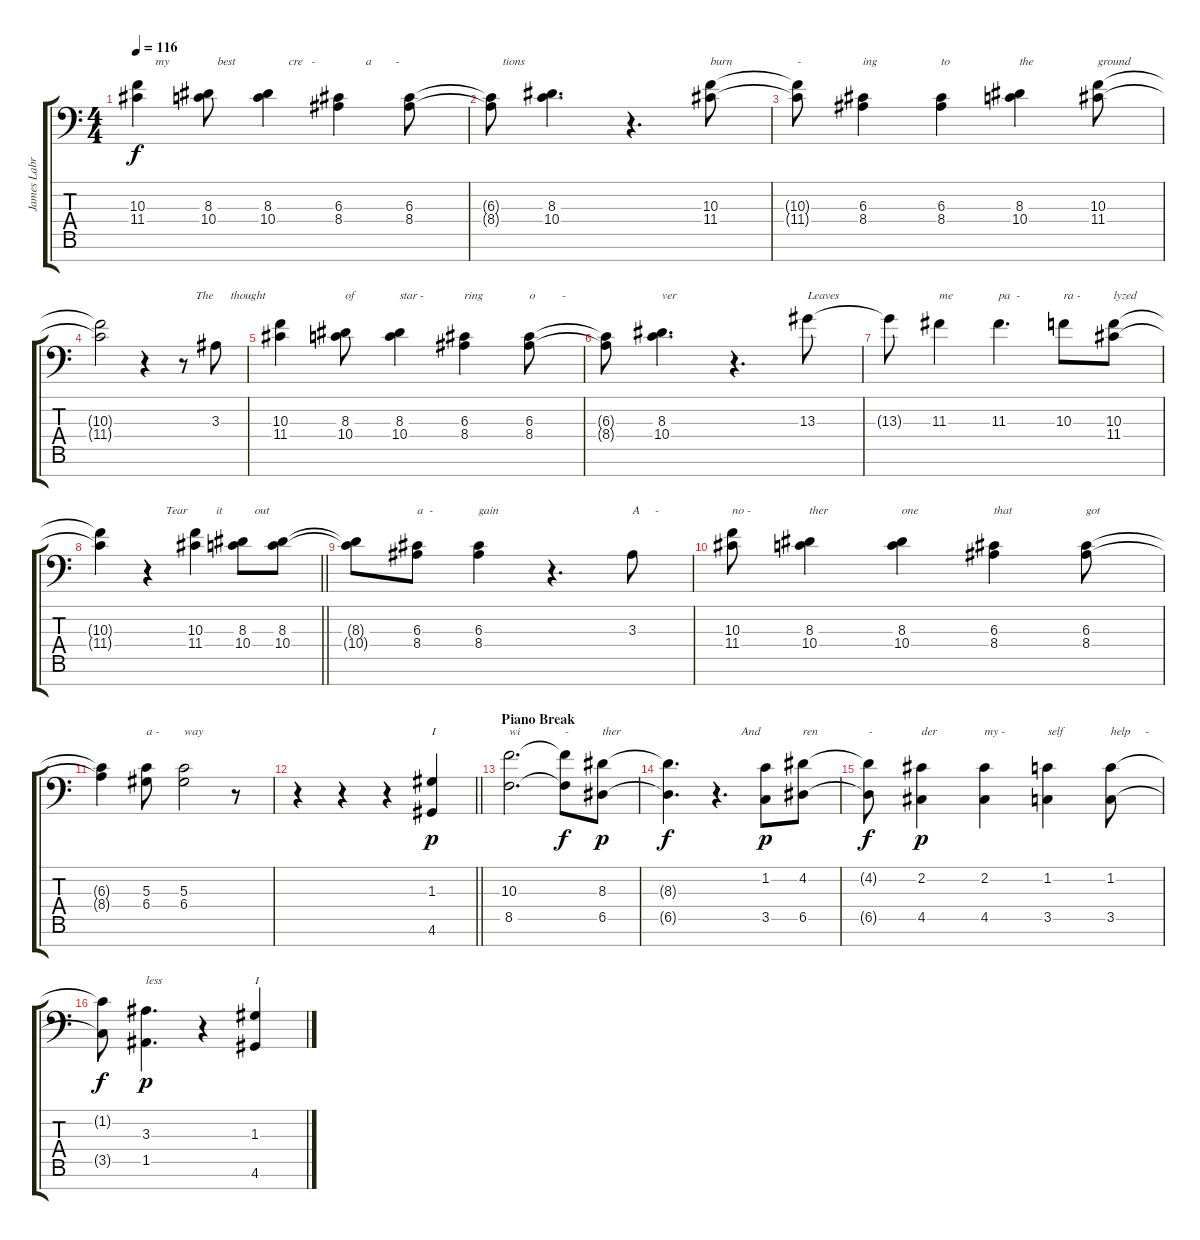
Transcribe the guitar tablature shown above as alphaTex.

\track ("James Labrie [Voices]" "James Labr") {instrument lead6voice}
\staff {score tabs}
\tuning (E4 B3 G3 D3 A2 E2 C-1) {hide}
\ts (4 4)
\tempo 116
\clef f4
\ks c
(10.3 11.4).4{txt "      my" dy f} (8.3 10.4).8{txt "   best"} (8.3 10.4).4{txt "       cre   -"} (6.3 8.4).4{txt "         a        -"} (6.3 8.4).8 |
(6.3{t} 8.4{t}).8{txt "    tions"} (8.3 10.4).4{d} r.4{d} (10.3 11.4).8{txt "burn"} |
(10.3{t} 11.4{t}).8{txt "-"} (6.3 8.4).4{txt "ing"} (6.3 8.4).4{txt "to"} (8.3 10.4).4{txt "the"} (10.3 11.4).8{txt "ground"} |
(10.3{t} 11.4{t}).2 r.4 r.8{txt "    The"} 3.3.8{txt "     thought"} |
(10.3 11.4).4 (8.3 10.4).8{txt "of"} (8.3 10.4).4{txt "star -"} (6.3 8.4).4{txt "ring"} (6.3 8.4).8{txt "o         -"} |
(6.3{t} 8.4{t}).8 (8.3 10.4).4{d txt "ver"} r.4{d} 13.3.8{txt "Leaves"} |
13.3{t}.8 11.3.4{txt "me"} 11.3.4{d txt "pa  -"} 10.3.8{txt "ra -"} (10.3 11.4).8{txt "lyzed"} |
\barLineRight lightlight
(10.3{t} 11.4{t}).4 r.4{txt "      Tear"} (10.3 11.4).4{txt "       it"} (8.3 10.4).8{txt "    out"} (8.3 10.4).8 |
(8.3{t} 10.4{t}).8 (6.3 8.4).8{txt "a  -"} (6.3 8.4).4{txt "gain"} r.4{d} 3.3.8{txt "A     -"} |
(10.3 11.4).8{txt "no -"} (8.3 10.4).4{txt "ther"} (8.3 10.4).4{txt "one"} (6.3 8.4).4{txt "that"} (6.3 8.4).8{txt "got"} |
(6.3{t} 8.4{t}).4 (5.3 6.4).8{txt "a -"} (5.3 6.4).2{txt "way"} r.8 |
\barLineRight lightlight
r.4 r.4 r.4 (1.3 4.6).4{txt "I" dy p} |
\section ("" "Piano Break")
(10.3 8.5).2{d txt "wi"} (10.3{t} 8.5{t}).8{txt "-" dy f} (8.3 6.5).8{txt "ther" dy p} |
(8.3{t} 6.5{t}).4{d dy f} r.4{d txt "        And"} (1.2 3.5).8{dy p} (4.2 6.5).8{txt "ren"} |
(4.2{t} 6.5{t}).8{txt "-" dy f} (2.2 4.5).4{txt "der" dy p} (2.2 4.5).4{txt "my -"} (1.2 3.5).4{txt "self"} (1.2 3.5).8{txt "help     -"} |
(1.2{t} 3.5{t}).8{dy f} (3.3 1.5).4{d txt "less" dy p} r.4 (1.3 4.6).4{txt "I"}
